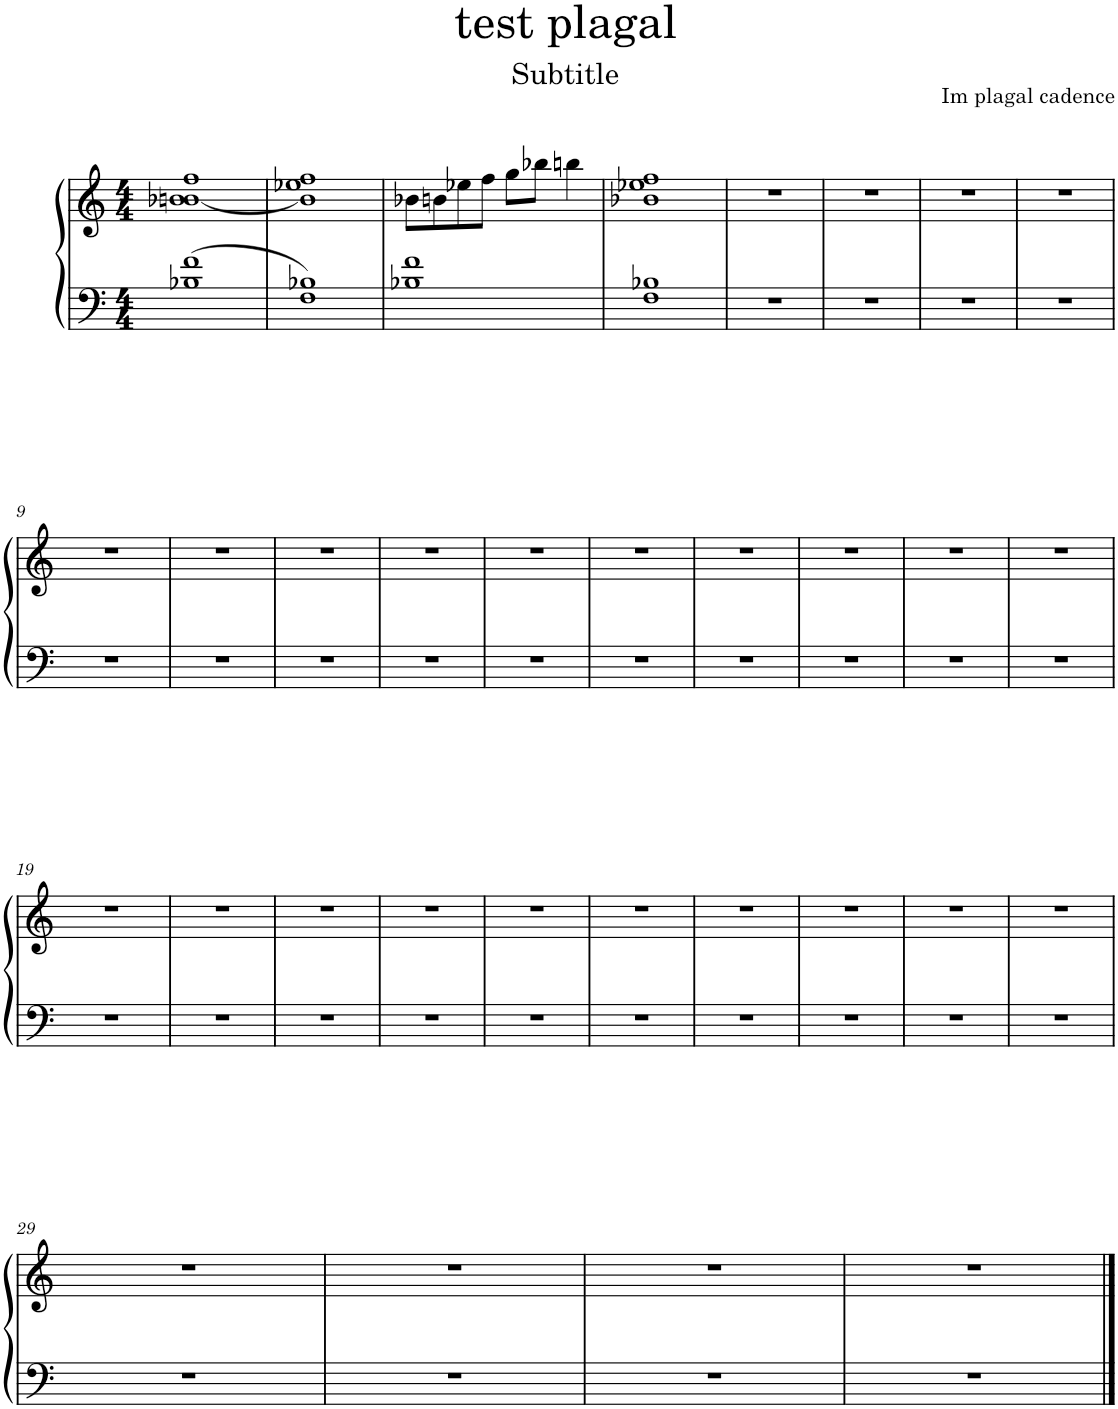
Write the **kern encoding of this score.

**kern	**kern
*part1	*part1
*staff2	*staff1
*I"Grand Piano	*
*I'Pno.	*
*clefF4	*clefG2
*k[]	*k[]
*M4/4	*M4/4
=1	=1
1B-X 1f	[1b-X 1bn 1ff
=2	=2
1F 1B-X	1b-] 1ee-X 1ff
=3	=3
1B-X 1f	8b-X\L
.	8bn\
.	8ee-X\
.	8ff\J
.	8gg\L
.	8bb-X\J
.	4bbn\
=4	=4
1F 1B-X	1b-X 1ee-X 1ff
=5	=5
1r	1r
=6	=6
1r	1r
=7	=7
1r	1r
=8	=8
1r	1r
!!LO:LB:g=z
=9	=9
1r	1r
=10	=10
1r	1r
=11	=11
1r	1r
=12	=12
1r	1r
=13	=13
1r	1r
=14	=14
1r	1r
=15	=15
1r	1r
=16	=16
1r	1r
=17	=17
1r	1r
=18	=18
1r	1r
!!LO:LB:g=z
=19	=19
1r	1r
=20	=20
1r	1r
=21	=21
1r	1r
=22	=22
1r	1r
=23	=23
1r	1r
=24	=24
1r	1r
=25	=25
1r	1r
=26	=26
1r	1r
=27	=27
1r	1r
=28	=28
1r	1r
!!LO:LB:g=z
=29	=29
1r	1r
=30	=30
1r	1r
=31	=31
1r	1r
=32	=32
1r	1r
==	==
*-	*-
